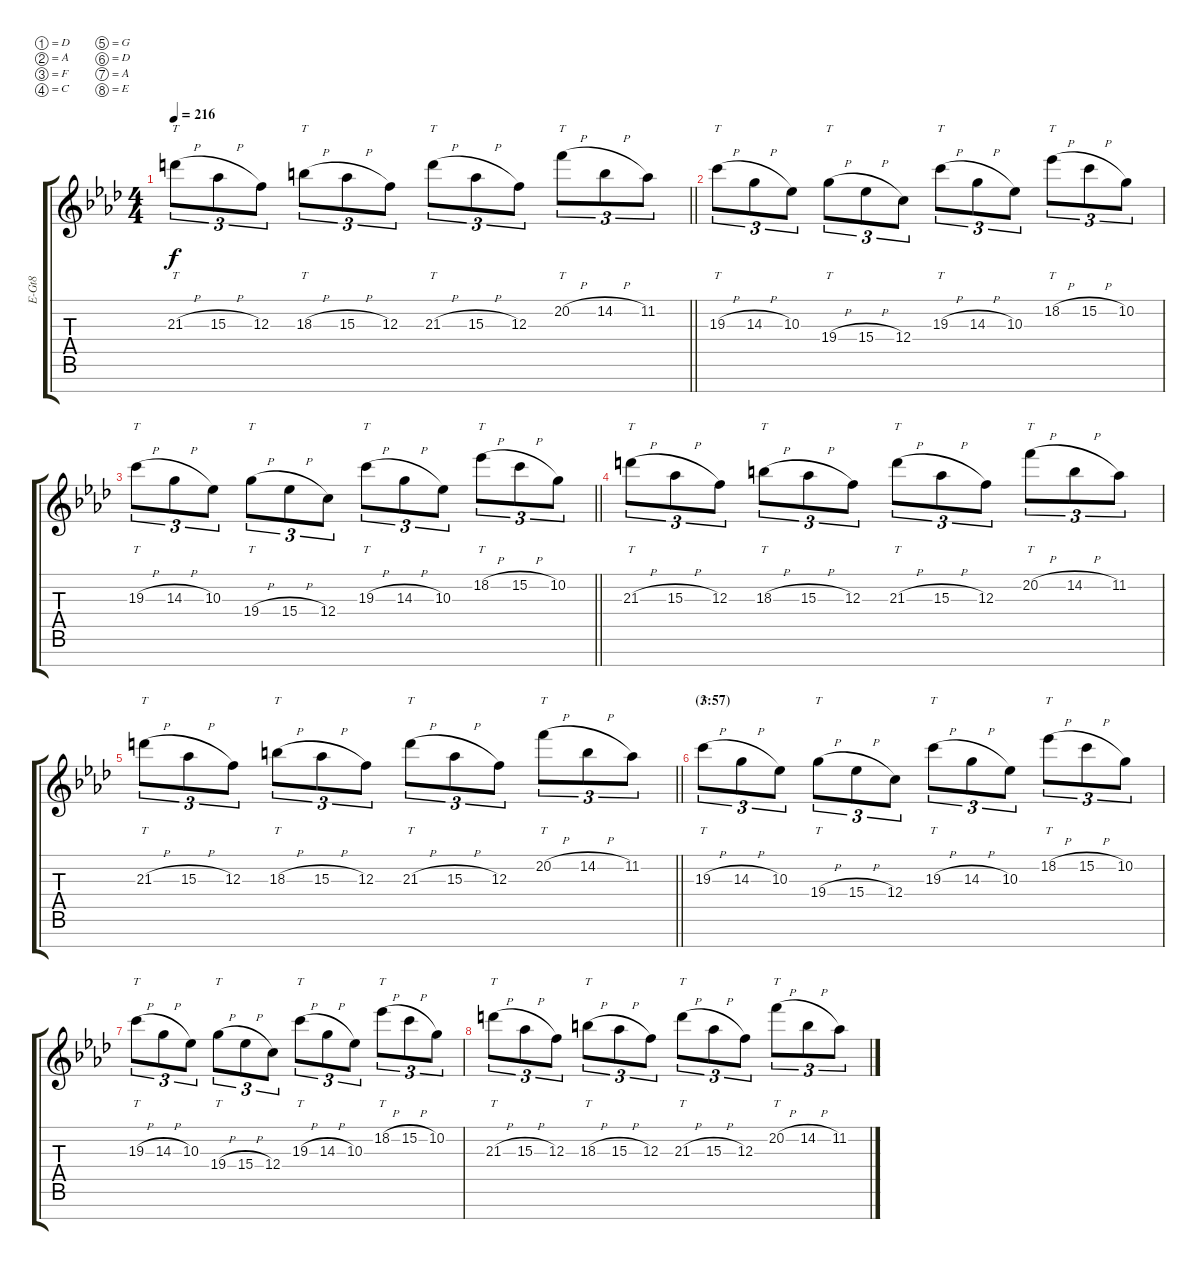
\bracketExtendMode groupsimilarinstruments
\otherSystemsTrackNameOrientation horizontal
\track ("Simon Girard" "E-Gt8") {instrument distortionguitar}
\staff {score tabs}
\tuning (D4 A3 F3 C3 G2 D2 A1 E1)
\ts (4 4)
\tempo 216
\clef g2
\barLineRight lightlight
\ks ab
21.3{h acc forcenatural}.8{tt tu (3 2) dy f beam Down} 15.3{h acc b}.8{tu (3 2) beam Down} 12.3{acc forcenatural}.8{tu (3 2) beam Down} 18.3{h acc #}.8{tt tu (3 2) beam Down} 15.3{h acc b}.8{tu (3 2) beam Down} 12.3{acc forcenatural}.8{tu (3 2) beam Down} 21.3{h acc forcenatural}.8{tt tu (3 2) beam Down} 15.3{h acc b}.8{tu (3 2) beam Down} 12.3{acc forcenatural}.8{tu (3 2) beam Down} 20.2{h acc forcenatural}.8{tt tu (3 2) beam Down} 14.2{h acc #}.8{tu (3 2) beam Down} 11.2{acc b}.8{tu (3 2) beam Down} |
19.3{h acc forcenatural}.8{tt tu (3 2) beam Down} 14.3{h acc forcenatural}.8{tu (3 2) beam Down} 10.3{acc forcenatural}.8{tu (3 2) beam Down} 19.4{h acc forcenatural}.8{tt tu (3 2) beam Down} 15.4{h acc forcenatural}.8{tu (3 2) beam Down} 12.4{acc forcenatural}.8{tu (3 2) beam Down} 19.3{h acc forcenatural}.8{tt tu (3 2) beam Down} 14.3{h acc forcenatural}.8{tu (3 2) beam Down} 10.3{acc forcenatural}.8{tu (3 2) beam Down} 18.2{h acc forcenatural}.8{tt tu (3 2) beam Down} 15.2{h acc forcenatural}.8{tu (3 2) beam Down} 10.2{acc forcenatural}.8{tu (3 2) beam Down} |
\barLineRight lightlight
19.3{h acc forcenatural}.8{tt tu (3 2) beam Down} 14.3{h acc forcenatural}.8{tu (3 2) beam Down} 10.3{acc forcenatural}.8{tu (3 2) beam Down} 19.4{h acc forcenatural}.8{tt tu (3 2) beam Down} 15.4{h acc forcenatural}.8{tu (3 2) beam Down} 12.4{acc forcenatural}.8{tu (3 2) beam Down} 19.3{h acc forcenatural}.8{tt tu (3 2) beam Down} 14.3{h acc forcenatural}.8{tu (3 2) beam Down} 10.3{acc forcenatural}.8{tu (3 2) beam Down} 18.2{h acc forcenatural}.8{tt tu (3 2) beam Down} 15.2{h acc forcenatural}.8{tu (3 2) beam Down} 10.2{acc forcenatural}.8{tu (3 2) beam Down} |
21.3{h acc forcenatural}.8{tt tu (3 2) beam Down} 15.3{h acc b}.8{tu (3 2) beam Down} 12.3{acc forcenatural}.8{tu (3 2) beam Down} 18.3{h acc #}.8{tt tu (3 2) beam Down} 15.3{h acc b}.8{tu (3 2) beam Down} 12.3{acc forcenatural}.8{tu (3 2) beam Down} 21.3{h acc forcenatural}.8{tt tu (3 2) beam Down} 15.3{h acc b}.8{tu (3 2) beam Down} 12.3{acc forcenatural}.8{tu (3 2) beam Down} 20.2{h acc forcenatural}.8{tt tu (3 2) beam Down} 14.2{h acc #}.8{tu (3 2) beam Down} 11.2{acc b}.8{tu (3 2) beam Down} |
\barLineRight lightlight
21.3{h acc forcenatural}.8{tt tu (3 2) beam Down} 15.3{h acc b}.8{tu (3 2) beam Down} 12.3{acc forcenatural}.8{tu (3 2) beam Down} 18.3{h acc #}.8{tt tu (3 2) beam Down} 15.3{h acc b}.8{tu (3 2) beam Down} 12.3{acc forcenatural}.8{tu (3 2) beam Down} 21.3{h acc forcenatural}.8{tt tu (3 2) beam Down} 15.3{h acc b}.8{tu (3 2) beam Down} 12.3{acc forcenatural}.8{tu (3 2) beam Down} 20.2{h acc forcenatural}.8{tt tu (3 2) beam Down} 14.2{h acc #}.8{tu (3 2) beam Down} 11.2{acc b}.8{tu (3 2) beam Down} |
\section ("" "(3:57)")
19.3{h acc forcenatural}.8{tt tu (3 2) beam Down} 14.3{h acc forcenatural}.8{tu (3 2) beam Down} 10.3{acc forcenatural}.8{tu (3 2) beam Down} 19.4{h acc forcenatural}.8{tt tu (3 2) beam Down} 15.4{h acc forcenatural}.8{tu (3 2) beam Down} 12.4{acc forcenatural}.8{tu (3 2) beam Down} 19.3{h acc forcenatural}.8{tt tu (3 2) beam Down} 14.3{h acc forcenatural}.8{tu (3 2) beam Down} 10.3{acc forcenatural}.8{tu (3 2) beam Down} 18.2{h acc forcenatural}.8{tt tu (3 2) beam Down} 15.2{h acc forcenatural}.8{tu (3 2) beam Down} 10.2{acc forcenatural}.8{tu (3 2) beam Down} |
19.3{h acc forcenatural}.8{tt tu (3 2) beam Down} 14.3{h acc forcenatural}.8{tu (3 2) beam Down} 10.3{acc forcenatural}.8{tu (3 2) beam Down} 19.4{h acc forcenatural}.8{tt tu (3 2) beam Down} 15.4{h acc forcenatural}.8{tu (3 2) beam Down} 12.4{acc forcenatural}.8{tu (3 2) beam Down} 19.3{h acc forcenatural}.8{tt tu (3 2) beam Down} 14.3{h acc forcenatural}.8{tu (3 2) beam Down} 10.3{acc forcenatural}.8{tu (3 2) beam Down} 18.2{h acc forcenatural}.8{tt tu (3 2) beam Down} 15.2{h acc forcenatural}.8{tu (3 2) beam Down} 10.2{acc forcenatural}.8{tu (3 2) beam Down} |
21.3{h acc forcenatural}.8{tt tu (3 2) beam Down} 15.3{h acc b}.8{tu (3 2) beam Down} 12.3{acc forcenatural}.8{tu (3 2) beam Down} 18.3{h acc #}.8{tt tu (3 2) beam Down} 15.3{h acc b}.8{tu (3 2) beam Down} 12.3{acc forcenatural}.8{tu (3 2) beam Down} 21.3{h acc forcenatural}.8{tt tu (3 2) beam Down} 15.3{h acc b}.8{tu (3 2) beam Down} 12.3{acc forcenatural}.8{tu (3 2) beam Down} 20.2{h acc forcenatural}.8{tt tu (3 2) beam Down} 14.2{h acc #}.8{tu (3 2) beam Down} 11.2{acc b}.8{tu (3 2) beam Down}
